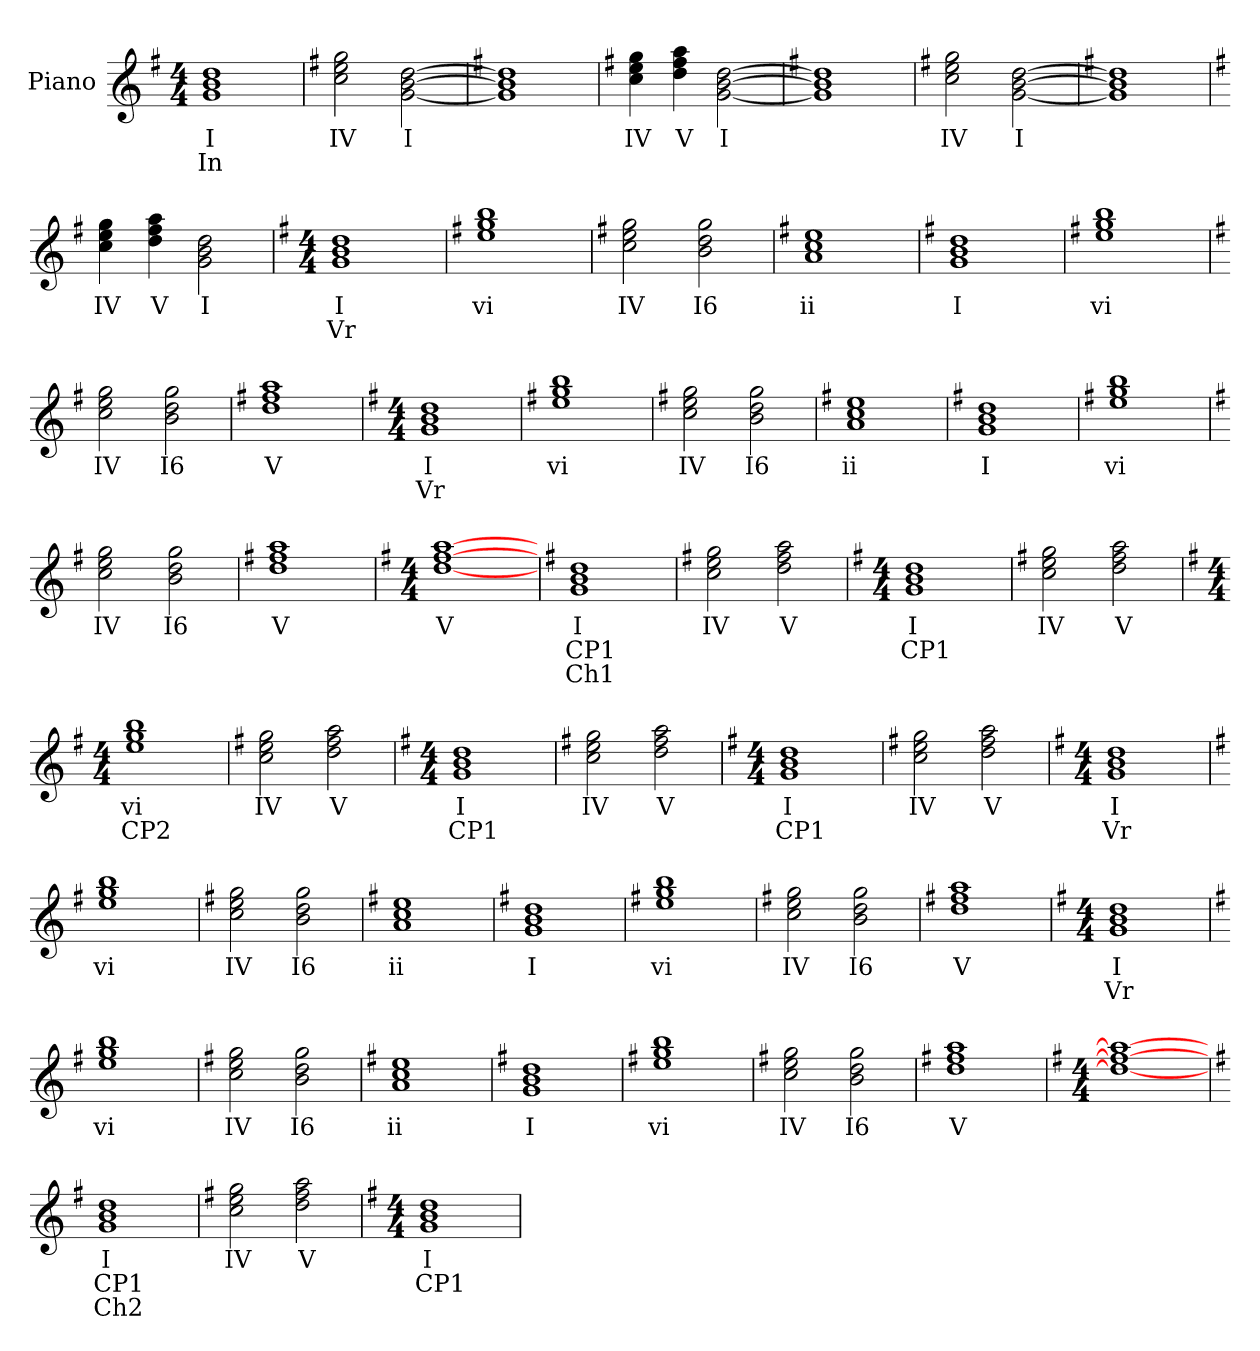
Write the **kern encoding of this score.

**kern	**text	**text	**text
*part1	*part1	*part1	*part1
*staff1	*staff1	*staff1	*staff1
*I"Piano	*	*	*
*I'Pno	*	*	*
*k[f#]	*	*	*
*G:	*	*	*
*M4/4	*	*	*
=	=	=	=
1g 1b 1dd	I	In	.
=	=	=	=
*k[f#]	*	*	*
*G:	*	*	*
2cc 2ee 2gg	IV	.	.
[2g [2b [2dd	I	.	.
=	=	=	=
*k[f#]	*	*	*
*G:	*	*	*
1g] 1b] 1dd]	.	.	.
=	=	=	=
*k[f#]	*	*	*
*G:	*	*	*
4cc 4ee 4gg	IV	.	.
4dd 4ff# 4aa	V	.	.
[2g [2b [2dd	I	.	.
=	=	=	=
*k[f#]	*	*	*
*G:	*	*	*
1g] 1b] 1dd]	.	.	.
=	=	=	=
*k[f#]	*	*	*
*G:	*	*	*
2cc 2ee 2gg	IV	.	.
[2g [2b [2dd	I	.	.
=	=	=	=
*k[f#]	*	*	*
*G:	*	*	*
1g] 1b] 1dd]	.	.	.
=	=	=	=
*k[f#]	*	*	*
*G:	*	*	*
4cc 4ee 4gg	IV	.	.
4dd 4ff# 4aa	V	.	.
2g 2b 2dd	I	.	.
=	=	=	=
*k[f#]	*	*	*
*G:	*	*	*
*M4/4	*	*	*
1g 1b 1dd	I	Vr	.
=	=	=	=
*k[f#]	*	*	*
*G:	*	*	*
1ee 1gg 1bb	vi	.	.
=	=	=	=
*k[f#]	*	*	*
*G:	*	*	*
2cc 2ee 2gg	IV	.	.
2b 2dd 2gg	I6	.	.
=	=	=	=
*k[f#]	*	*	*
*G:	*	*	*
1a 1cc 1ee	ii	.	.
=	=	=	=
*k[f#]	*	*	*
*G:	*	*	*
1g 1b 1dd	I	.	.
=	=	=	=
*k[f#]	*	*	*
*G:	*	*	*
1ee 1gg 1bb	vi	.	.
=	=	=	=
*k[f#]	*	*	*
*G:	*	*	*
2cc 2ee 2gg	IV	.	.
2b 2dd 2gg	I6	.	.
=	=	=	=
*k[f#]	*	*	*
*G:	*	*	*
1dd 1ff# 1aa	V	.	.
=	=	=	=
*k[f#]	*	*	*
*G:	*	*	*
*M4/4	*	*	*
1g 1b 1dd	I	Vr	.
=	=	=	=
*k[f#]	*	*	*
*G:	*	*	*
1ee 1gg 1bb	vi	.	.
=	=	=	=
*k[f#]	*	*	*
*G:	*	*	*
2cc 2ee 2gg	IV	.	.
2b 2dd 2gg	I6	.	.
=	=	=	=
*k[f#]	*	*	*
*G:	*	*	*
1a 1cc 1ee	ii	.	.
=	=	=	=
*k[f#]	*	*	*
*G:	*	*	*
1g 1b 1dd	I	.	.
=	=	=	=
*k[f#]	*	*	*
*G:	*	*	*
1ee 1gg 1bb	vi	.	.
=	=	=	=
*k[f#]	*	*	*
*G:	*	*	*
2cc 2ee 2gg	IV	.	.
2b 2dd 2gg	I6	.	.
=	=	=	=
*k[f#]	*	*	*
*G:	*	*	*
1dd 1ff# 1aa	V	.	.
=	=	=	=
*k[f#]	*	*	*
*G:	*	*	*
*M4/4	*	*	*
[1dd [1ff# [1aa	V	.	.
=	=	=	=
*k[f#]	*	*	*
*G:	*	*	*
1g 1b 1dd	I	CP1	Ch1
=	=	=	=
*k[f#]	*	*	*
*G:	*	*	*
2cc 2ee 2gg	IV	.	.
2dd 2ff# 2aa	V	.	.
=	=	=	=
*k[f#]	*	*	*
*G:	*	*	*
*M4/4	*	*	*
1g 1b 1dd	I	CP1	.
=	=	=	=
*k[f#]	*	*	*
*G:	*	*	*
2cc 2ee 2gg	IV	.	.
2dd 2ff# 2aa	V	.	.
=	=	=	=
*k[f#]	*	*	*
*G:	*	*	*
*M4/4	*	*	*
1ee 1gg 1bb	vi	CP2	.
=	=	=	=
*k[f#]	*	*	*
*G:	*	*	*
2cc 2ee 2gg	IV	.	.
2dd 2ff# 2aa	V	.	.
=	=	=	=
*k[f#]	*	*	*
*G:	*	*	*
*M4/4	*	*	*
1g 1b 1dd	I	CP1	.
=	=	=	=
*k[f#]	*	*	*
*G:	*	*	*
2cc 2ee 2gg	IV	.	.
2dd 2ff# 2aa	V	.	.
=	=	=	=
*k[f#]	*	*	*
*G:	*	*	*
*M4/4	*	*	*
1g 1b 1dd	I	CP1	.
=	=	=	=
*k[f#]	*	*	*
*G:	*	*	*
2cc 2ee 2gg	IV	.	.
2dd 2ff# 2aa	V	.	.
=	=	=	=
*k[f#]	*	*	*
*G:	*	*	*
*M4/4	*	*	*
1g 1b 1dd	I	Vr	.
=	=	=	=
*k[f#]	*	*	*
*G:	*	*	*
1ee 1gg 1bb	vi	.	.
=	=	=	=
*k[f#]	*	*	*
*G:	*	*	*
2cc 2ee 2gg	IV	.	.
2b 2dd 2gg	I6	.	.
=	=	=	=
*k[f#]	*	*	*
*G:	*	*	*
1a 1cc 1ee	ii	.	.
=	=	=	=
*k[f#]	*	*	*
*G:	*	*	*
1g 1b 1dd	I	.	.
=	=	=	=
*k[f#]	*	*	*
*G:	*	*	*
1ee 1gg 1bb	vi	.	.
=	=	=	=
*k[f#]	*	*	*
*G:	*	*	*
2cc 2ee 2gg	IV	.	.
2b 2dd 2gg	I6	.	.
=	=	=	=
*k[f#]	*	*	*
*G:	*	*	*
1dd 1ff# 1aa	V	.	.
=	=	=	=
*k[f#]	*	*	*
*G:	*	*	*
*M4/4	*	*	*
1g 1b 1dd	I	Vr	.
=	=	=	=
*k[f#]	*	*	*
*G:	*	*	*
1ee 1gg 1bb	vi	.	.
=	=	=	=
*k[f#]	*	*	*
*G:	*	*	*
2cc 2ee 2gg	IV	.	.
2b 2dd 2gg	I6	.	.
=	=	=	=
*k[f#]	*	*	*
*G:	*	*	*
1a 1cc 1ee	ii	.	.
=	=	=	=
*k[f#]	*	*	*
*G:	*	*	*
1g 1b 1dd	I	.	.
=	=	=	=
*k[f#]	*	*	*
*G:	*	*	*
1ee 1gg 1bb	vi	.	.
=	=	=	=
*k[f#]	*	*	*
*G:	*	*	*
2cc 2ee 2gg	IV	.	.
2b 2dd 2gg	I6	.	.
=	=	=	=
*k[f#]	*	*	*
*G:	*	*	*
1dd 1ff# 1aa	V	.	.
=	=	=	=
*k[f#]	*	*	*
*G:	*	*	*
*M4/4	*	*	*
1dd_ 1ff#_ 1aa_	.	.	.
=	=	=	=
*k[f#]	*	*	*
*G:	*	*	*
1g 1b 1dd	I	CP1	Ch2
=	=	=	=
*k[f#]	*	*	*
*G:	*	*	*
2cc 2ee 2gg	IV	.	.
2dd 2ff# 2aa	V	.	.
=	=	=	=
*k[f#]	*	*	*
*G:	*	*	*
*M4/4	*	*	*
1g 1b 1dd	I	CP1	.
=	=	=	=
*-	*-	*-	*-
